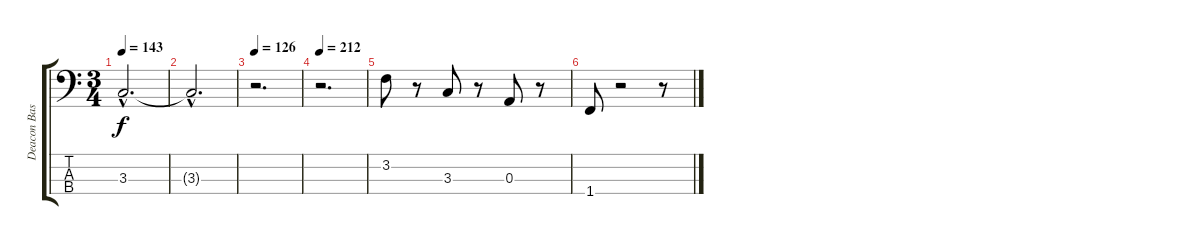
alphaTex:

\track ("Deacon Bass" "Deacon Bas") {instrument electricbassfinger}
\staff {score tabs}
\tuning (G2 D2 A1 E1) {hide}
\ts (3 4)
\tempo 143
\clef f4
\ks c
3.3{hac t}.2{d dy f} |
3.3{hac t}.2{d} |
\tempo 126
r.2{d} |
\tempo 156
\tempo 212
r.2{d} |
3.2.8{volume 16} r.8 3.3.8 r.8 0.3.8 r.8 |
1.4.8 r.2 r.8
